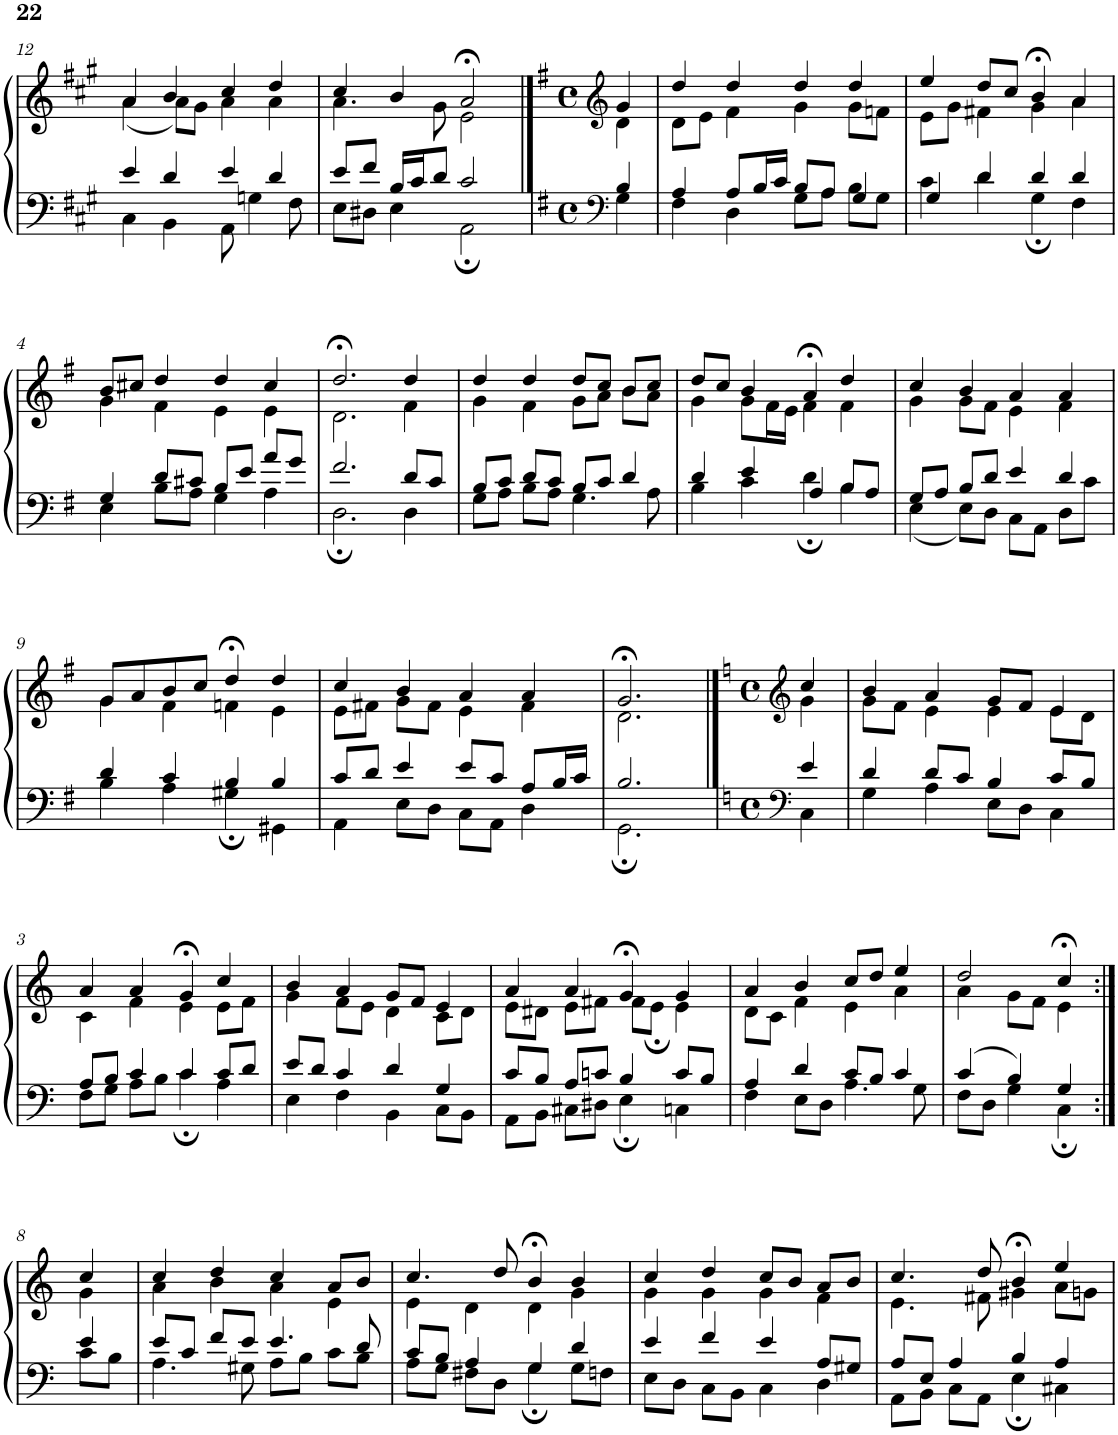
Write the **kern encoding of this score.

**kern	**kern
*part1	*part1
*staff2	*staff1
*I"Piano	*
*I'Pno	*
!!LO:PB:g=z
*clefF4	*clefG2
*k[f#c#g#]	*k[f#c#g#]
*M4/4	*M4/4
*met(c)	*met(c)
=12	=12
*^	*^
4e/	4C#\	4a/	(<4a\
4d/	4BB\	4b/	8a\L)
.	.	.	8g#\J
4e/	8AA\	4cc#/	4a\
.	4Gn\	.	.
4d/	.	4dd/	4a\
.	8F#\	.	.
=13	=13	=13	=13
8e/L	8E\L	4cc#/	4.a\
8f#/J	8D#X\J	.	.
16B/LL	4E\	4b/	.
16c#/J	.	.	.
8d/J	.	.	8g#\
2c#/	2AA;\	2a;</	2e\
==1	==1	==1	==1
*clefF4	*	*clefG2	*
*k[f#]	*	*k[f#]	*
*M4/4	*	*M4/4	*
*met(c)	*	*met(c)	*
4B/	4G\	4g/	4d\
=2	=2	=2	=2
4A/	4F#\	4dd/	8d\L
.	.	.	8e\J
8A/L	4D\	4dd/	4f#\
16B/L	.	.	.
16c/JJ	.	.	.
8B/L	8G\L	4dd/	4g\
8A/J	8A\J	.	.
4G/	8B\L	4dd/	8g\L
.	8G\J	.	8fn\J
=3	=3	=3	=3
4G/	4c\	4ee/	8e\L
.	.	.	8g\J
4d/	4d\	8dd/L	4f#X\
.	.	8cc/J	.
4d/	4G;\	4b;</	4g\
4d/	4F#\	4a/	4a\
!!LO:LB:g=z	!!
=4	=4	=4	=4
4G/	4E\	8b/L	4g\
.	.	8cc#X/J	.
8d/L	8B\L	4dd/	4f#\
8c#X/J	8A\J	.	.
8B/L	4G\	4dd/	4e\
8e/J	.	.	.
8a/L	4A\	4cc#/	4e\
8g/J	.	.	.
=5	=5	=5	=5
2.f#/	2.D;\	2.dd;</	2.d\
8d/L	4D\	4dd/	4f#\
8c/J	.	.	.
=6	=6	=6	=6
8B/L	8G\L	4dd/	4g\
8c/J	8A\J	.	.
8d/L	8B\L	4dd/	4f#\
8c/J	8A\J	.	.
8B/L	4.G\	8dd/L	8g\L
8c/J	.	8cc/J	8a\J
4d/	.	8b/L	8b\L
.	8A\	8cc/J	8a\J
=7	=7	=7	=7
4d/	4B\	8dd/L	4g\
.	.	8cc/J	.
4e/	4c\	4b/	8g\L
.	.	.	16f#\L
.	.	.	16e\JJ
4A/	4d;\	4a;</	4f#\
8B/L	4B\	4dd/	4f#\
8A/J	.	.	.
=8	=8	=8	=8
8G/L	4E\	4cc/	4g\
8A/J	.	.	.
8B/L	8E\L	4b/	8g\L
8d/J	8D\J	.	8f#\J
4e/	8C\L	4a/	4e\
.	8AA\J	.	.
4d/	8D\L	4a/	4f#\
.	8c\J	.	.
!!LO:LB:g=z	!!
=9	=9	=9	=9
4d/	4B\	8g/L	4g\
.	.	8a/	.
4c/	4A\	8b/	4f#\
.	.	8cc/J	.
4B/	4G#X;\	4dd;</	4fn\
4B/	4GG#X\	4dd/	4e\
=10	=10	=10	=10
8c/L	4AA\	4cc/	8e\L
8d/J	.	.	8f#X\J
4e/	8E\L	4b/	8g\L
.	8D\J	.	8f#\J
8e/L	8C\L	4a/	4e\
8c/J	8AA\J	.	.
8A/L	4D\	4a/	4f#\
16B/L	.	.	.
16c/JJ	.	.	.
=11	=11	=11	=11
2.B/	2.GG;\	2.g;</	2.d\
==1	==1	==1	==1
*clefF4	*	*clefG2	*
*k[]	*	*k[]	*
*M4/4	*	*M4/4	*
*met(c)	*	*met(c)	*
4e/	4C\	4cc/	4g\
=2	=2	=2	=2
4d/	4G\	4b/	8g\L
.	.	.	8f\J
8d/L	4A\	4a/	4e\
8c/J	.	.	.
4B/	8E\L	8g/L	4e\
.	8D\J	8f/J	.
8c/L	4C\	4e/	8e\L
8B/J	.	.	8d\J
!!LO:LB:g=z	!!
=3	=3	=3	=3
8A/L	8F\L	4a/	4c\
8B/J	8G\J	.	.
4c/	8A\L	4a/	4f\
.	8B\J	.	.
4c/	4c;\	4g;</	4e\
8c/L	4A\	4cc/	8e\L
8d/J	.	.	8f\J
=4	=4	=4	=4
8e/L	4E\	4b/	4g\
8d/J	.	.	.
4c/	4F\	4a/	8f\L
.	.	.	8e\J
4d/	4BB\	8g/L	4d\
.	.	8f/J	.
4G/	8C\L	4e/	8c\L
.	8BB\J	.	8d\J
=5	=5	=5	=5
8c/L	8AA\L	4a/	8e\L
8B/J	8BB\J	.	8d#X\J
8A/L	8C#X\L	4a/	8e\L
8cn/J	8D#X\J	.	8f#X\J
4B/	4E;\	4g;</	8f#\L
.	.	.	8e;\J
8c/L	4Cn\	4g/	4e\
8B/J	.	.	.
=6	=6	=6	=6
4A/	4F\	4a/	8d\L
.	.	.	8c\J
4d/	8E\L	4b/	4f\
.	8D\J	.	.
8c/L	4.A\	8cc/L	4e\
8B/J	.	8dd/J	.
4c/	.	4ee/	4a\
.	8G\	.	.
=7	=7	=7	=7
4c/	8F\L	2dd/	4a\
.	8D\J	.	.
4B/	4G\	.	8g\L
.	.	.	8f\J
4G/	4C;\	4cc;</	4e\
!!LO:LB:g=z	!!
=8:|!	=8:|!	=8:|!	=8:|!
4e/	8c\L	4cc/	4g\
.	8B\J	.	.
=9	=9	=9	=9
8e/L	4.A\	4cc/	4a\
8c/J	.	.	.
8f/L	.	4dd/	4b\
8e/J	8G#X\	.	.
4.e/	8A\L	4cc/	4a\
.	8B\J	.	.
.	8c\L	8a/L	4e\
8d/	8B\J	8b/J	.
=10	=10	=10	=10
8c/L	8A\L	4.cc/	4e\
8B/J	8G\J	.	.
4A/	8F#X\L	.	4d\
.	8D\J	8dd/	.
4G/	4G;\	4b;</	4d\
4d/	8G\L	4b/	4g\
.	8Fn\J	.	.
=11	=11	=11	=11
4e/	8E\L	4cc/	4g\
.	8D\J	.	.
4f/	8C\L	4dd/	4g\
.	8BB\J	.	.
4e/	4C\	8cc/L	4g\
.	.	8b/J	.
8A/L	4D\	8a/L	4f\
8G#X/J	.	8b/J	.
=12	=12	=12	=12
8A/L	8AA\L	4.cc/	4.e\
8E/J	8BB\J	.	.
4A/	8C\L	.	.
.	8AA\J	8dd/	8f#X\
4B/	4E;\	4b;</	4g#X\
4A/	4C#X\	4ee/	8a\L
.	.	.	8gn\J
*v	*v	*	*
*	*v	*v
=	=
*-	*-
